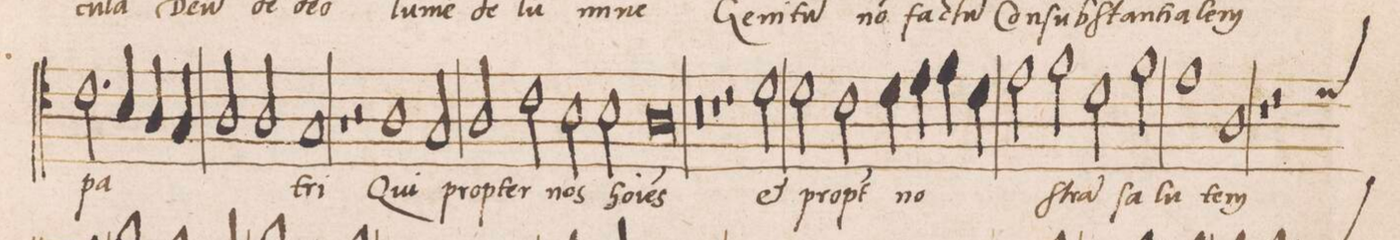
**kern	**text
*I"ALTVS	*
*clefC4	*
*k[]	*
*met(C|)	*
*M2/1	*
2.c\	pa-
=36-	=36-
4B/	.
4A/	.
4G/	.
2A/	.
2A/	.
=37-	=37-
1G	-tri
1r	.
=38-	=38-
2r	.
1A	Qui
2G/	pro-
=39-	=39-
2A/	-pter
2c\	nos
2B\	ho-
2B\	-(m)i-
=40-	=40-
0A	-(n)es
=41-	=41-
0r	.
=42-	=42-
1r	.
2r	.
2d\	et
=43-	=43-
2d\	pro-
2c\	-pt(er)
4d\	no-
4e\	.
4f\	.
4d\	.
=44-	=44-
2e\	.
2f\	.
2d\	-ſtra(m)
2f\	ſa-
=45-	=45-
1e	-lu-
1A	-tem
=46-	=46-
1r	.
*custos:d	*
2r	.
*-	*-
